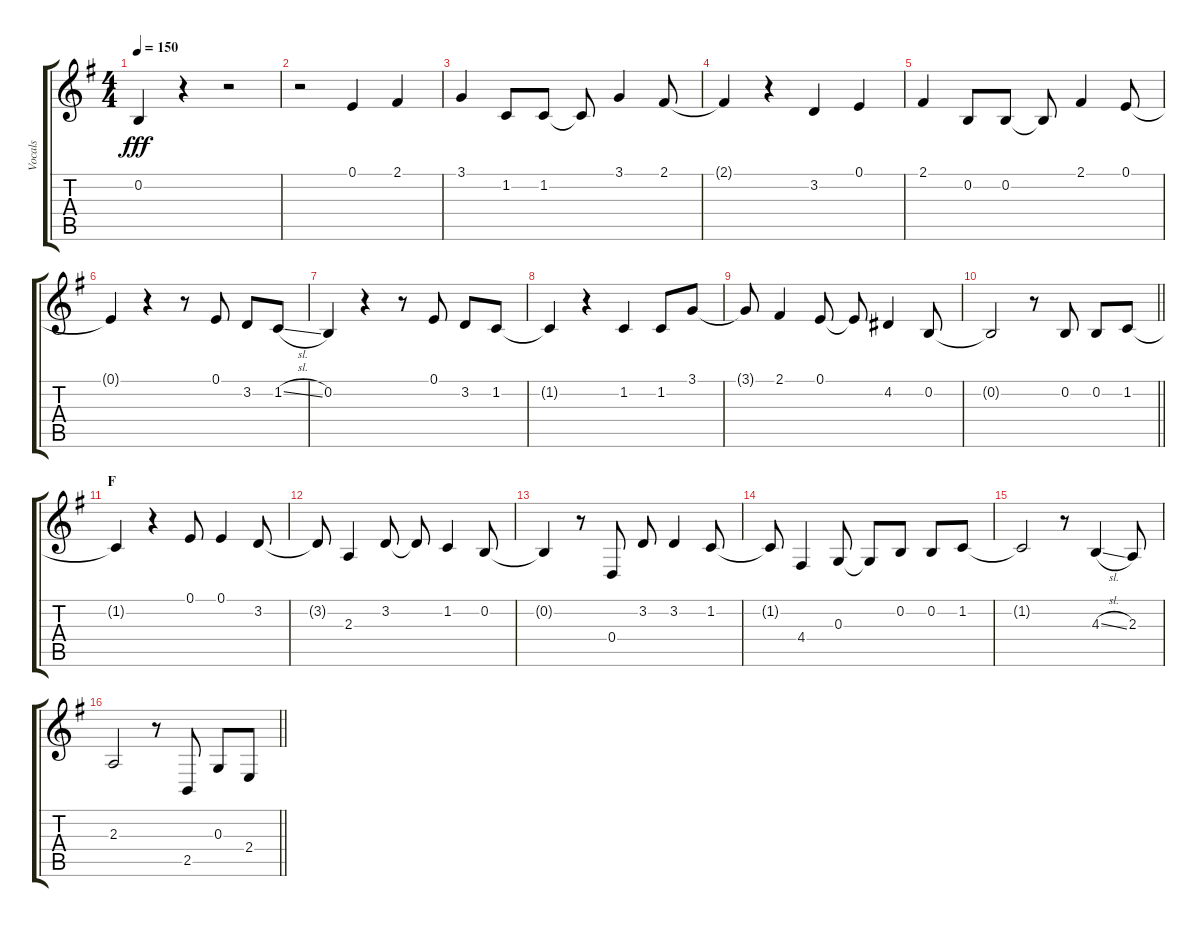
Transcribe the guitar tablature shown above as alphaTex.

\track ("Vocals" "Vocals") {instrument voiceoohs}
\staff {score tabs}
\tuning (E4 B3 G3 D3 A2 E2) {hide}
\ts (4 4)
\tempo 150
\clef g2
\ks g
0.2{t}.4{dy fff} r.4 r.2 |
r.2 0.1.4 2.1.4 |
3.1.4 1.2.8 1.2.8 1.2{t}.8 3.1.4 2.1.8 |
2.1{t}.4 r.4 3.2.4 0.1.4 |
2.1.4 0.2.8 0.2.8 0.2{t}.8 2.1.4 0.1.8 |
0.1{t}.4 r.4 r.8 0.1.8 3.2.8 1.2{sl}.8 |
0.2.4 r.4 r.8 0.1.8 3.2.8 1.2.8 |
1.2{t}.4 r.4 1.2.4 1.2.8 3.1.8 |
3.1{t}.8 2.1.4 0.1.8 0.1{t}.8 4.2.4 0.2.8 |
\barLineRight lightlight
0.2{t}.2 r.8 0.2.8 0.2.8 1.2.8 |
\section ("" "F")
1.2{t}.4 r.4 0.1.8 0.1.4 3.2.8 |
3.2{t}.8 2.3.4 3.2.8 3.2{t}.8 1.2.4 0.2.8 |
0.2{t}.4 r.8 0.4.8 3.2.8 3.2.4 1.2.8 |
1.2{t}.8 4.4.4 0.3.8 0.3{t}.8 0.2.8 0.2.8 1.2.8 |
1.2{t}.2 r.8 4.3{sl}.4 2.3.8 |
\barLineRight lightlight
2.3.2 r.8 2.5.8 0.3.8 2.4.8
